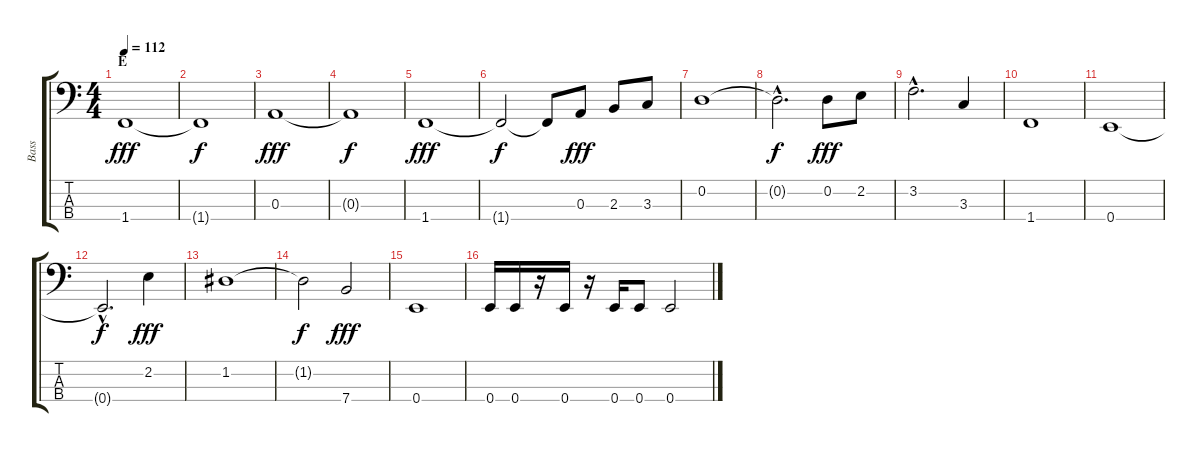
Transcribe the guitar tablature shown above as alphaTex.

\track ("Bass" "Bass") {instrument electricbassfinger}
\staff {score tabs}
\tuning (G2 D2 A1 E1) {hide}
\ts (4 4)
\section ("" "E")
\tempo 112
\clef f4
\ks c
1.4.1{dy fff} |
1.4{t}.1{dy f} |
0.3.1{dy fff} |
0.3{t}.1{dy f} |
1.4.1{dy fff} |
1.4{t}.2{dy f} 1.4{t}.8 0.3.8{dy fff} 2.3.8 3.3.8 |
0.2.1 |
0.2{hac t}.2{d dy f} 0.2.8{dy fff} 2.2.8 |
3.2{hac}.2{d} 3.3.4 |
1.4.1 |
0.4.1 |
0.4{hac t}.2{d dy f} 2.2.4{dy fff} |
1.2.1 |
1.2{t}.2{dy f} 7.4.2{dy fff} |
0.4.1 |
0.4.16 0.4.16 r.16 0.4.16 r.16 0.4.16 0.4.8 0.4.2
